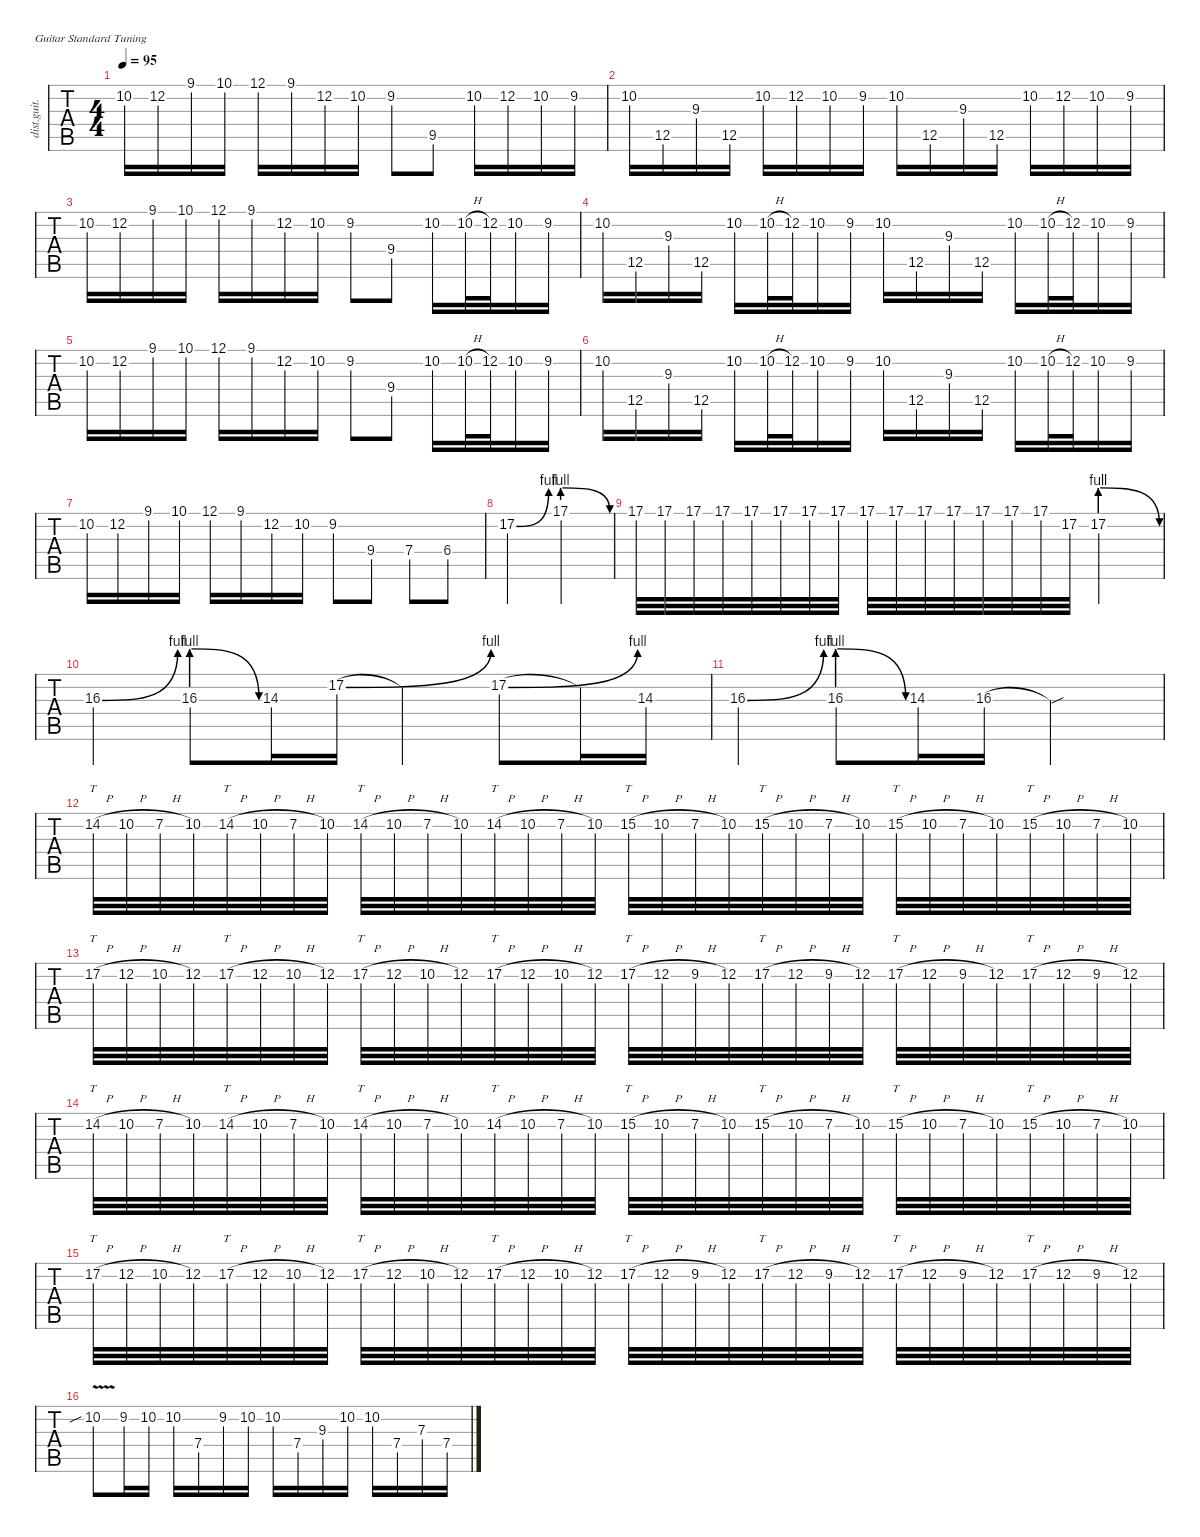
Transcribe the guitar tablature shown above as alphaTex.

\defaultSystemsLayout 4
\hideDynamics
\bracketExtendMode nobrackets
\otherSystemsTrackNameOrientation horizontal
\track ("Distortion Guitar" "dist.guit.") {instrument distortionguitar}
\staff {tabs}
\tuning (E4 B3 G3 D3 A2 E2)
\ts (4 4)
\tempo 95
\clef g2
\ks c
10.2.16{dy mf} 12.2.16 9.1{acc #}.16 10.1.16 12.1.16 9.1{acc #}.16 12.2.16 10.2.16 9.2{acc #}.8 9.5{acc #}.8 10.2.16 12.2.16 10.2.16 9.2{acc #}.16 |
10.2.16 12.5.16 9.3.16 12.5.16 10.2.16 12.2.16 10.2.16 9.2{acc #}.16 10.2.16 12.5.16 9.3.16 12.5.16 10.2.16 12.2.16 10.2.16 9.2{acc #}.16 |
10.2.16 12.2.16 9.1{acc #}.16 10.1.16 12.1.16 9.1{acc #}.16 12.2.16 10.2.16 9.2{acc #}.8 9.4.8 10.2.16 10.2{h}.32 12.2.32 10.2.16 9.2{acc #}.16 |
10.2.16 12.5.16 9.3.16 12.5.16 10.2.16 10.2{h}.32 12.2.32 10.2.16 9.2{acc #}.16 10.2.16 12.5.16 9.3.16 12.5.16 10.2.16 10.2{h}.32 12.2.32 10.2.16 9.2{acc #}.16 |
10.2.16 12.2.16 9.1{acc #}.16 10.1.16 12.1.16 9.1{acc #}.16 12.2.16 10.2.16 9.2{acc #}.8 9.4.8 10.2.16 10.2{h}.32 12.2.32 10.2.16 9.2{acc #}.16 |
10.2.16 12.5.16 9.3.16 12.5.16 10.2.16 10.2{h}.32 12.2.32 10.2.16 9.2{acc #}.16 10.2.16 12.5.16 9.3.16 12.5.16 10.2.16 10.2{h}.32 12.2.32 10.2.16 9.2{acc #}.16 |
10.2.16 12.2.16 9.1{acc #}.16 10.1.16 12.1.16 9.1{acc #}.16 12.2.16 10.2.16 9.2{acc #}.8 9.4.8 7.4.8 6.4{acc #}.8 |
\section ("" "")
17.2{be (bend 0 0 15 4)}.2 17.1{be (prebendrelease 0 4 15 0)}.2 |
17.1.32 17.1.32 17.1.32 17.1.32 17.1.32 17.1.32 17.1.32 17.1.32 17.1.32 17.1.32 17.1.32 17.1.32 17.1.32 17.1.32 17.1.32 17.2.32 17.2{be (prebendrelease 0 4 15 0)}.2 |
16.3{be (bend 0 0 15 4)}.4 16.3{be (prebendrelease 0 4 15 0)}.8 14.3.16 17.2{be (bend 0 0 15 4)}.16 17.2{t}.4 17.2{be (bend 0 0 15 4)}.8 17.2{t}.16 14.3.16 |
16.3{be (bend 0 0 15 4)}.4 16.3{be (prebendrelease 0 4 15 0)}.8 14.3.16 16.3.16 16.3{sou t}.2 |
14.2{h acc #}.32{tt} 10.2{h}.32 7.2{h acc #}.32 10.2.32 14.2{h acc #}.32{tt} 10.2{h}.32 7.2{h acc #}.32 10.2.32 14.2{h acc #}.32{tt} 10.2{h}.32 7.2{h acc #}.32 10.2.32 14.2{h acc #}.32{tt} 10.2{h}.32 7.2{h acc #}.32 10.2.32 15.2{h}.32{tt} 10.2{h}.32 7.2{h acc #}.32 10.2.32 15.2{h}.32{tt} 10.2{h}.32 7.2{h acc #}.32 10.2.32 15.2{h}.32{tt} 10.2{h}.32 7.2{h acc #}.32 10.2.32 15.2{h}.32{tt} 10.2{h}.32 7.2{h acc #}.32 10.2.32 |
17.2{h}.32{tt} 12.2{h}.32 10.2{h}.32 12.2.32 17.2{h}.32{tt} 12.2{h}.32 10.2{h}.32 12.2.32 17.2{h}.32{tt} 12.2{h}.32 10.2{h}.32 12.2.32 17.2{h}.32{tt} 12.2{h}.32 10.2{h}.32 12.2.32 17.2{h}.32{tt} 12.2{h}.32 9.2{h acc #}.32 12.2.32 17.2{h}.32{tt} 12.2{h}.32 9.2{h acc #}.32 12.2.32 17.2{h}.32{tt} 12.2{h}.32 9.2{h acc #}.32 12.2.32 17.2{h}.32{tt} 12.2{h}.32 9.2{h acc #}.32 12.2.32 |
14.2{h acc #}.32{tt} 10.2{h}.32 7.2{h acc #}.32 10.2.32 14.2{h acc #}.32{tt} 10.2{h}.32 7.2{h acc #}.32 10.2.32 14.2{h acc #}.32{tt} 10.2{h}.32 7.2{h acc #}.32 10.2.32 14.2{h acc #}.32{tt} 10.2{h}.32 7.2{h acc #}.32 10.2.32 15.2{h}.32{tt} 10.2{h}.32 7.2{h acc #}.32 10.2.32 15.2{h}.32{tt} 10.2{h}.32 7.2{h acc #}.32 10.2.32 15.2{h}.32{tt} 10.2{h}.32 7.2{h acc #}.32 10.2.32 15.2{h}.32{tt} 10.2{h}.32 7.2{h acc #}.32 10.2.32 |
17.2{h}.32{tt} 12.2{h}.32 10.2{h}.32 12.2.32 17.2{h}.32{tt} 12.2{h}.32 10.2{h}.32 12.2.32 17.2{h}.32{tt} 12.2{h}.32 10.2{h}.32 12.2.32 17.2{h}.32{tt} 12.2{h}.32 10.2{h}.32 12.2.32 17.2{h}.32{tt} 12.2{h}.32 9.2{h acc #}.32 12.2.32 17.2{h}.32{tt} 12.2{h}.32 9.2{h acc #}.32 12.2.32 17.2{h}.32{tt} 12.2{h}.32 9.2{h acc #}.32 12.2.32 17.2{h}.32{tt} 12.2{h}.32 9.2{h acc #}.32 12.2.32 |
\section ("" "")
10.2{v sib}.8 9.2{acc #}.16 10.2.16 10.2.16 7.4.16 9.2{acc #}.16 10.2.16 10.2.16 7.4.16 9.3.16 10.2.16 10.2.16 7.4.16 7.3.16 7.4.16
